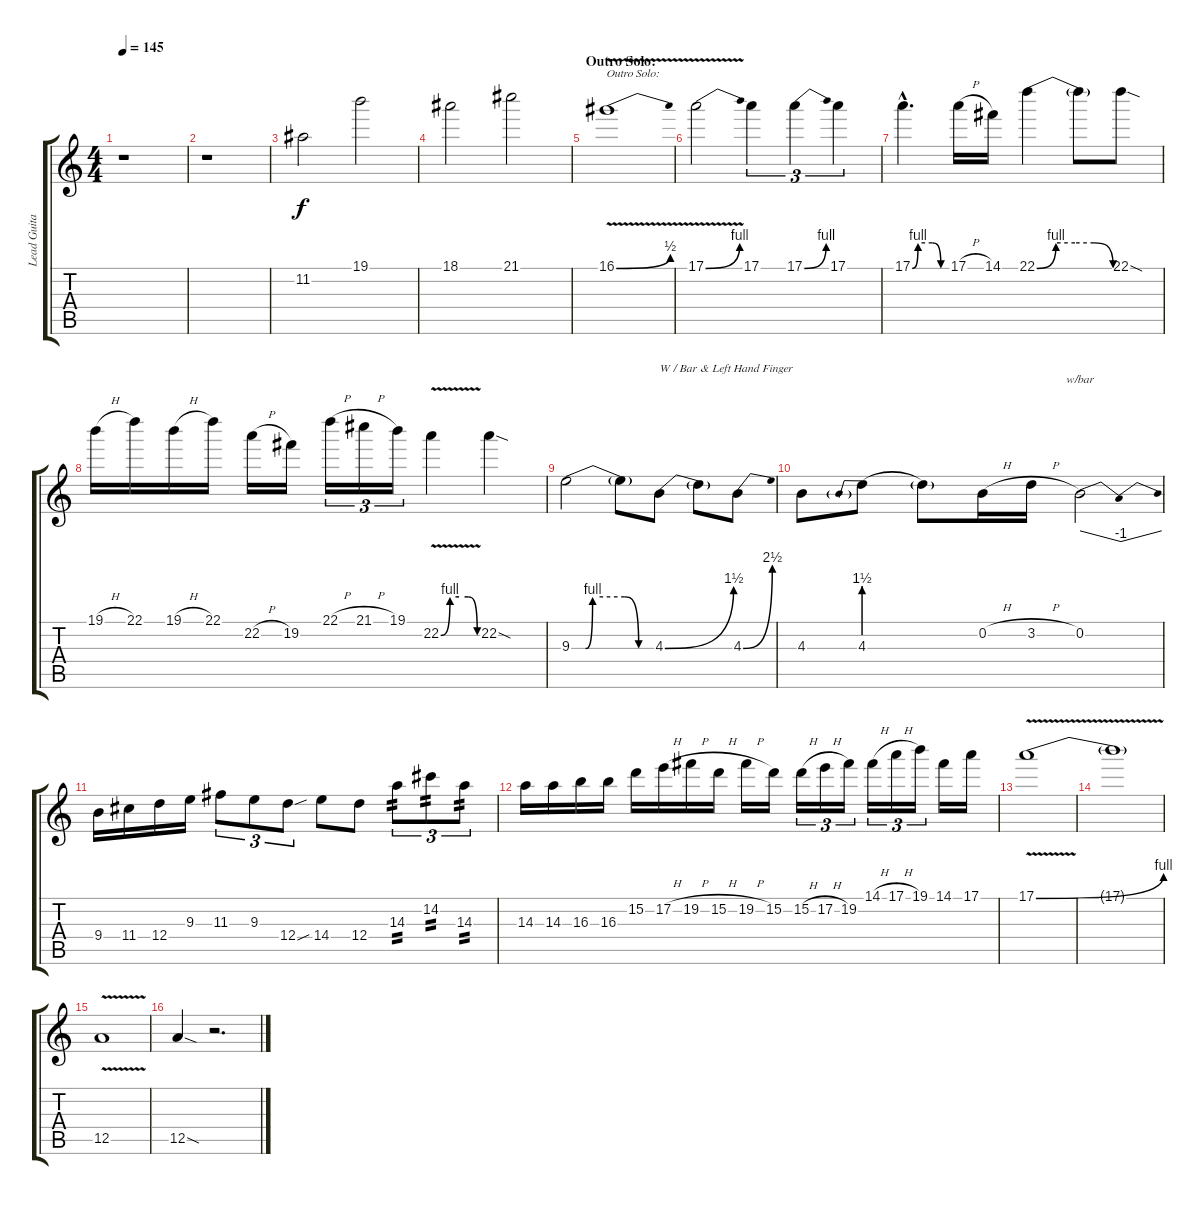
\track ("Lead Guitar 1" "Lead Guita") {instrument distortionguitar}
\staff {score tabs}
\tuning (E4 B3 G3 D3 A2 E2) {hide}
\ts (4 4)
\tempo 145
\clef g2
\ks c
r.1{dy f} |
r.1 |
11.2.2 19.1.2 |
18.1.2 21.1.2 |
\section ("" "Outro Solo:")
16.1{be (bend 0 0 60 2) v}.1{txt "Outro Solo:"} |
17.1{be (bend 0 0 60 4) v}.2 17.1.4{tu (3 2)} 17.1{be (bend 0 0 60 4)}.4{tu (3 2)} 17.1.4{tu (3 2)} |
17.1{be (custom 0 0 10 4 35 4 50 0 60 0) hac}.4{d} 17.1{h}.16 14.1.16 22.1{be (custom 0 0 15 4 30 4 45 4 60 0)}.4 22.1{t}.8 22.1{sod}.8 |
19.1{h}.16 22.1.16 19.1{h}.16 22.1.16 22.2{h}.16 19.2.16 22.1{h}.16{tu (3 2)} 21.1{h}.16{tu (3 2)} 19.1.16{tu (3 2)} 22.2{be (custom 0 0 15 4 30 4 45 4 60 0) v}.4 22.2{sod}.4 |
9.3{be (custom 0 0 10 0 15 4 38 4 48 0 60 0)}.2 9.3{t}.8 4.3{be (bend 0 0 60 6)}.8{txt "W / Bar & Left Hand Finger"} 4.3{t}.8 4.3{be (bend 0 0 60 10)}.8 |
4.3.8 4.3{be (prebend 0 6 60 6)}.8 4.3{t}.8 0.2{h}.16 3.2{h}.16 0.2.2{tbe (dip default 0 0 30 -4 60 0)} |
9.4.16 11.4.16 12.4.16 9.3.16 11.3.8{tu (3 2)} 9.3.8{tu (3 2)} 12.4{sou}.8{tu (3 2)} 14.4.8 12.4.8 14.3.8{tu (3 2) tp 2} 14.2.8{tu (3 2) tp 2} 14.3.8{tu (3 2) tp 2} |
14.3.16 14.3.16 16.3.16 16.3.16 15.2.16 17.2{h}.16 19.2{h}.16 15.2{h}.16 19.2{h}.16 15.2.16 15.2{h}.16{tu (3 2)} 17.2{h}.16{tu (3 2)} 19.2.16{tu (3 2)} 14.1{h}.16{tu (3 2)} 17.1{h}.16{tu (3 2)} 19.1.16{tu (3 2)} 14.1.16 17.1.16 |
17.1{be (bend 0 0 60 4) v}.1 |
17.1{t}.1 |
12.5{v}.1 |
12.5{sod}.4 r.2{d}
